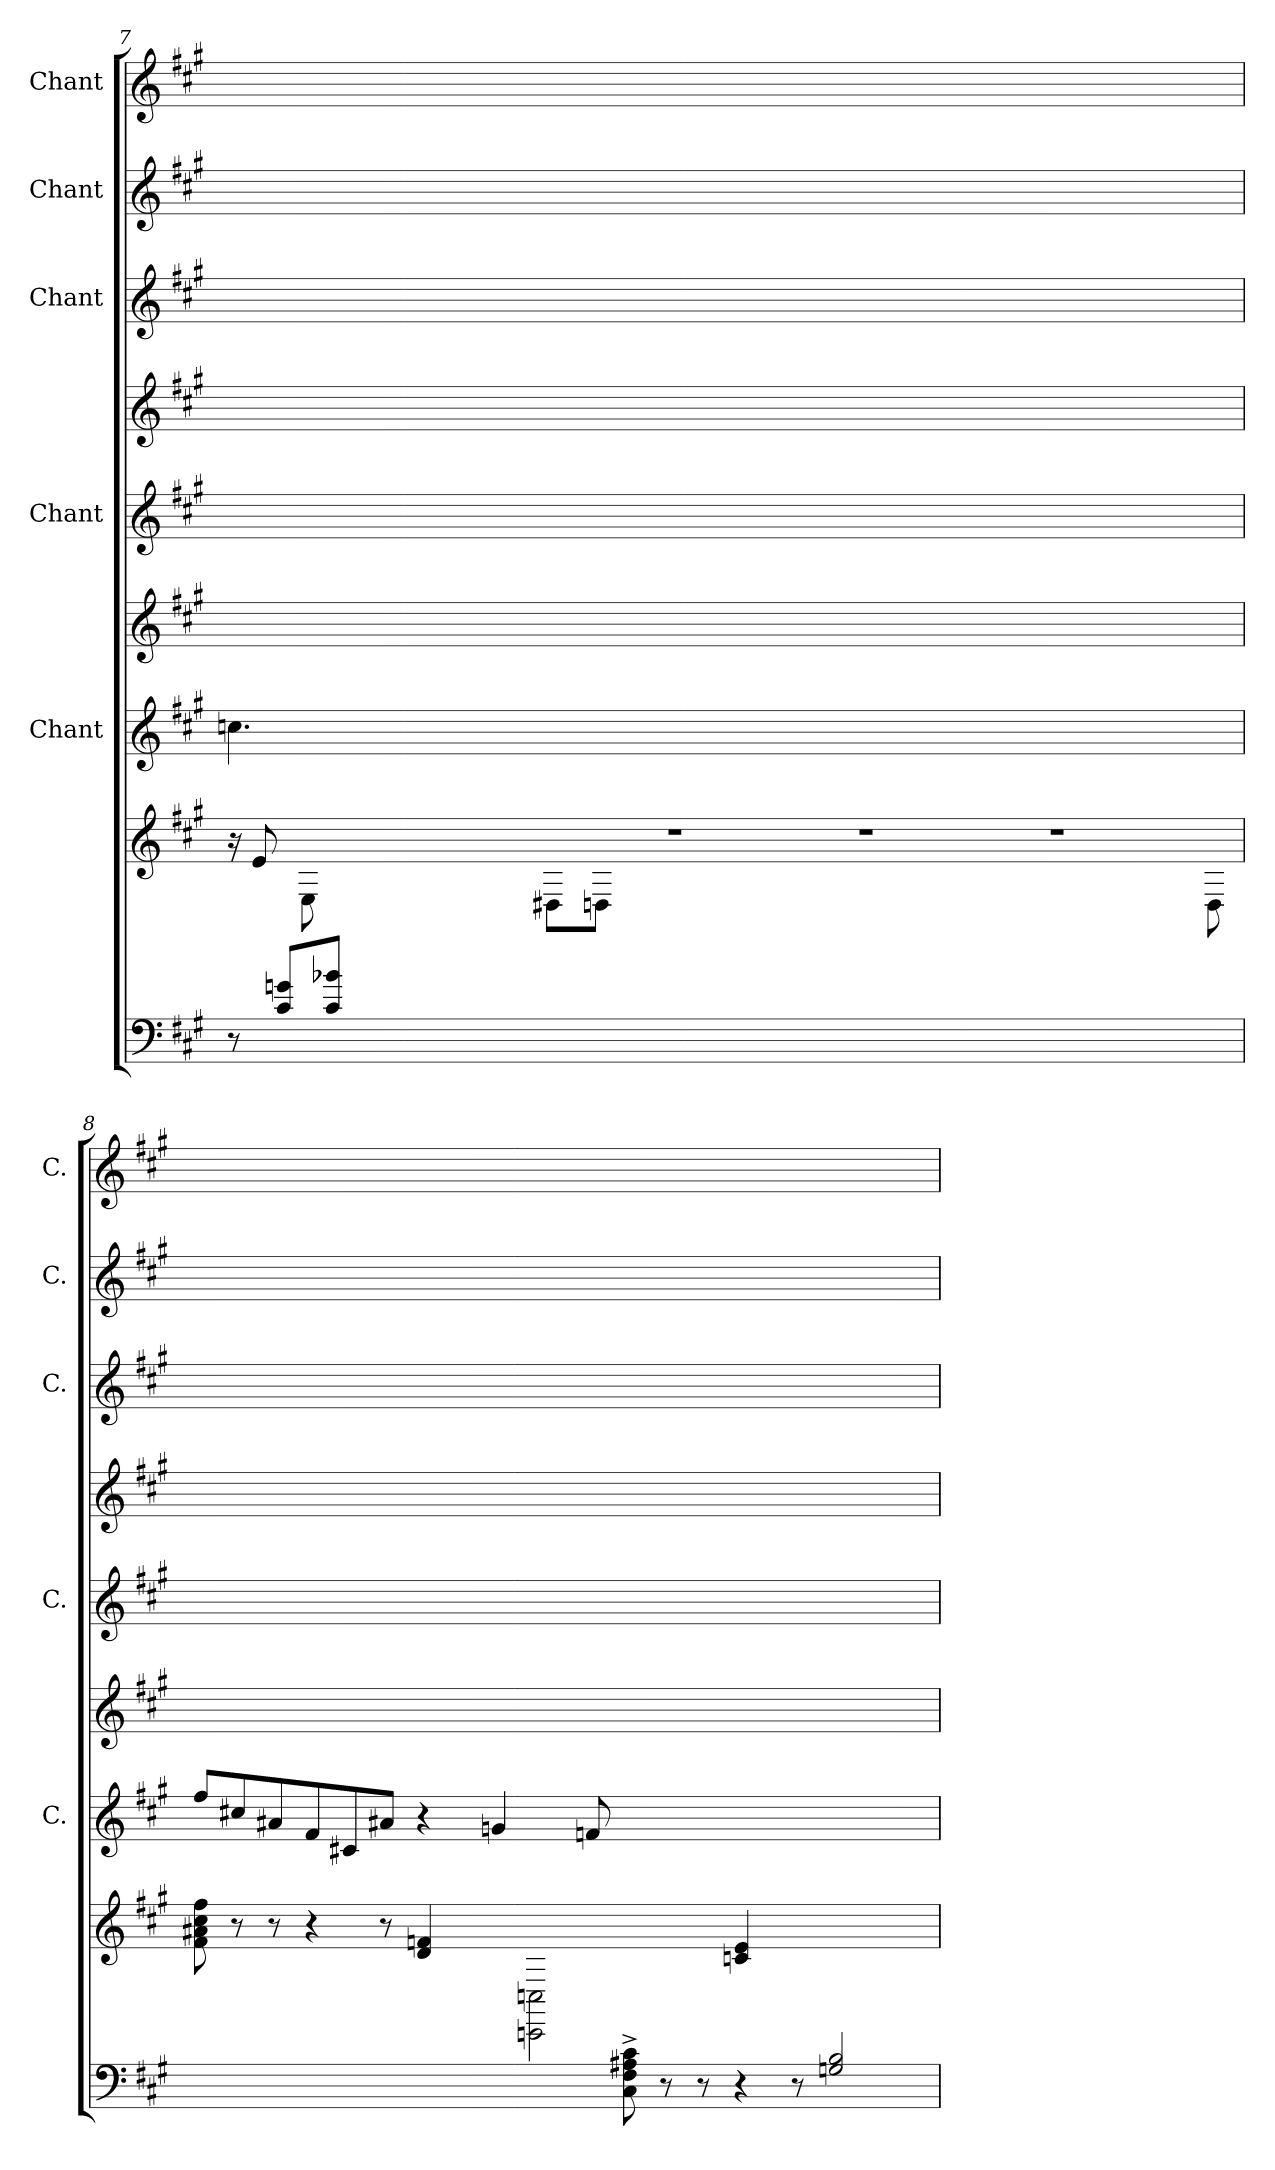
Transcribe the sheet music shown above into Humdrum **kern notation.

**kern	**kern	**kern	**kern	**kern	**kern	**kern	**kern	**kern
*part6	*part6	*part5	*part5	*part4	*part4	*part3	*part2	*part1
*staff9	*staff8	*staff7	*staff6	*staff5	*staff4	*staff3	*staff2	*staff1
*	*	*I"Chant	*	*I"Chant	*	*I"Chant	*I"Chant	*I"Chant
*	*	*I'C.	*	*I'C.	*	*I'C.	*I'C.	*I'C.
*clefF4	*clefG2	*clefG2	*clefG2	*clefG2	*clefG2	*clefG2	*clefG2	*clefG2
*k[f#c#g#]	*k[f#c#g#]	*k[f#c#g#]	*k[f#c#g#]	*k[f#c#g#]	*k[f#c#g#]	*k[f#c#g#]	*k[f#c#g#]	*k[f#c#g#]
=7	=7	=7	=7	=7	=7	=7	=7	=7
*	*^	*	*	*	*	*	*	*
*	*	*^	*	*	*	*	*	*	*
8r	16r	16ryy	8ryy	4.ccni\	1ryy	1ryy	1ryy	1ryy	1ryy	1ryy
.	8ei/	16ryy	.	.	.	.	.	.	.	.
8gnj/ 8c#j/L	.	16ryy	16ryy	.	.	.	.	.	.	.
.	8Ei\	16ryy	16ryy	.	.	.	.	.	.	.
8b-Xj/ 8c#j/J	.	8ryy	16ryy	.	.	.	.	.	.	.
.	2ryy	.	16ryy	.	.	.	.	.	.	.
2ryy	.	16ryy	8ryy	1ryy	.	.	.	.	.	.
.	.	16ryy	.	.	.	.	.	.	.	.
.	.	8ryy	16ryy	.	.	.	.	.	.	.
.	.	.	16ryy	.	.	.	.	.	.	.
.	.	16ryy	8ryy	.	.	.	.	.	.	.
.	.	8ryy	.	.	.	.	.	.	.	.
.	.	.	16ryy	.	.	.	.	.	.	.
.	8.ryy	8D#XZ\L	8ryy	.	.	.	.	.	.	.
8ryy	.	.	.	.	.	.	.	.	.	.
.	.	8DV\J	16ryy	.	.	.	.	.	.	.
1ryy	1ryy	.	16ryy	.	1ryy	1ryy	1ryy	1ryy	1ryy	1ryy
.	.	16ryy	16ryy	.	.	.	.	.	.	.
.	.	1ryy	1r	.	.	.	.	.	.	.
.	.	.	.	1ryy	.	.	.	.	.	.
1ryy	1ryy	.	.	.	1ryy	1ryy	1ryy	1ryy	1ryy	1ryy
.	.	1ryy	1r	.	.	.	.	.	.	.
.	.	.	.	1...ryy	.	.	.	.	.	.
1ryy	1ryy	.	.	.	1ryy	1ryy	1ryy	1ryy	1ryy	1ryy
.	.	1ryy	1r	.	.	.	.	.	.	.
4ryy	4ryy	.	.	.	4ryy	4ryy	4ryy	4ryy	4ryy	4ryy
.	.	8ryy	8DN\	.	.	.	.	.	.	.
*	*	*v	*v	*	*	*	*	*	*	*
!!LO:PB:g=z
=8	=8	=8	=8	=8	=8	=8	=8	=8	=8
2ryy	8ff#i\ 8cc#i\ 8a#Xi\ 8f#i\	4ryy	8ff#i/L	1ryy	1ryy	1ryy	1ryy	1ryy	1ryy
.	8r	.	8cc#Xi/	.	.	.	.	.	.
.	8r	8ryy	8a#Xi/	.	.	.	.	.	.
.	4r	8ryy	8f#i/	.	.	.	.	.	.
2ryy	.	8ryy	8c#Xi/	.	.	.	.	.	.
.	8r	8ryy	8a#Xi/J	.	.	.	.	.	.
!	!LO:N:vis=4	!	!	!	!	!	!	!	!
.	4.dl/ 4.fl/	8ryy	4r	.	.	.	.	.	.
.	.	8ryy	.	.	.	.	.	.	.
!	!	!	!LO:N:vis=4	!	!	!	!	!	!
2ryy	.	8ryy	4.gl/	0ryy	0ryy	0ryy	0ryy	0ryy	0ryy
!	!	!LO:N:vis=2	!	!	!	!	!	!	!
.	1...ryy	2.CCV\ 2.CV\	.	.	.	.	.	.	.
.	.	.	8fl/	.	.	.	.	.	.
8C#j^>\ 8c#j^>\ 8A#Xj^>\ 8F#j^>\	.	.	1.ryy	.	.	.	.	.	.
8r	.	.	.	.	.	.	.	.	.
8r	.	.	.	.	.	.	.	.	.
!	!	!LO:N:vis=4	!	!	!	!	!	!	!
4r	.	4.cV/ 4.eV/	.	.	.	.	.	.	.
8r	.	.	.	.	.	.	.	.	.
!LO:N:vis=2	!	!	!	!	!	!	!	!	!
2.GZ/ 2.BZ/	.	2.ryy	.	.	.	.	.	.	.
*	*v	*v	*	*	*	*	*	*	*
=	=	=	=	=	=	=	=	=
*-	*-	*-	*-	*-	*-	*-	*-	*-
